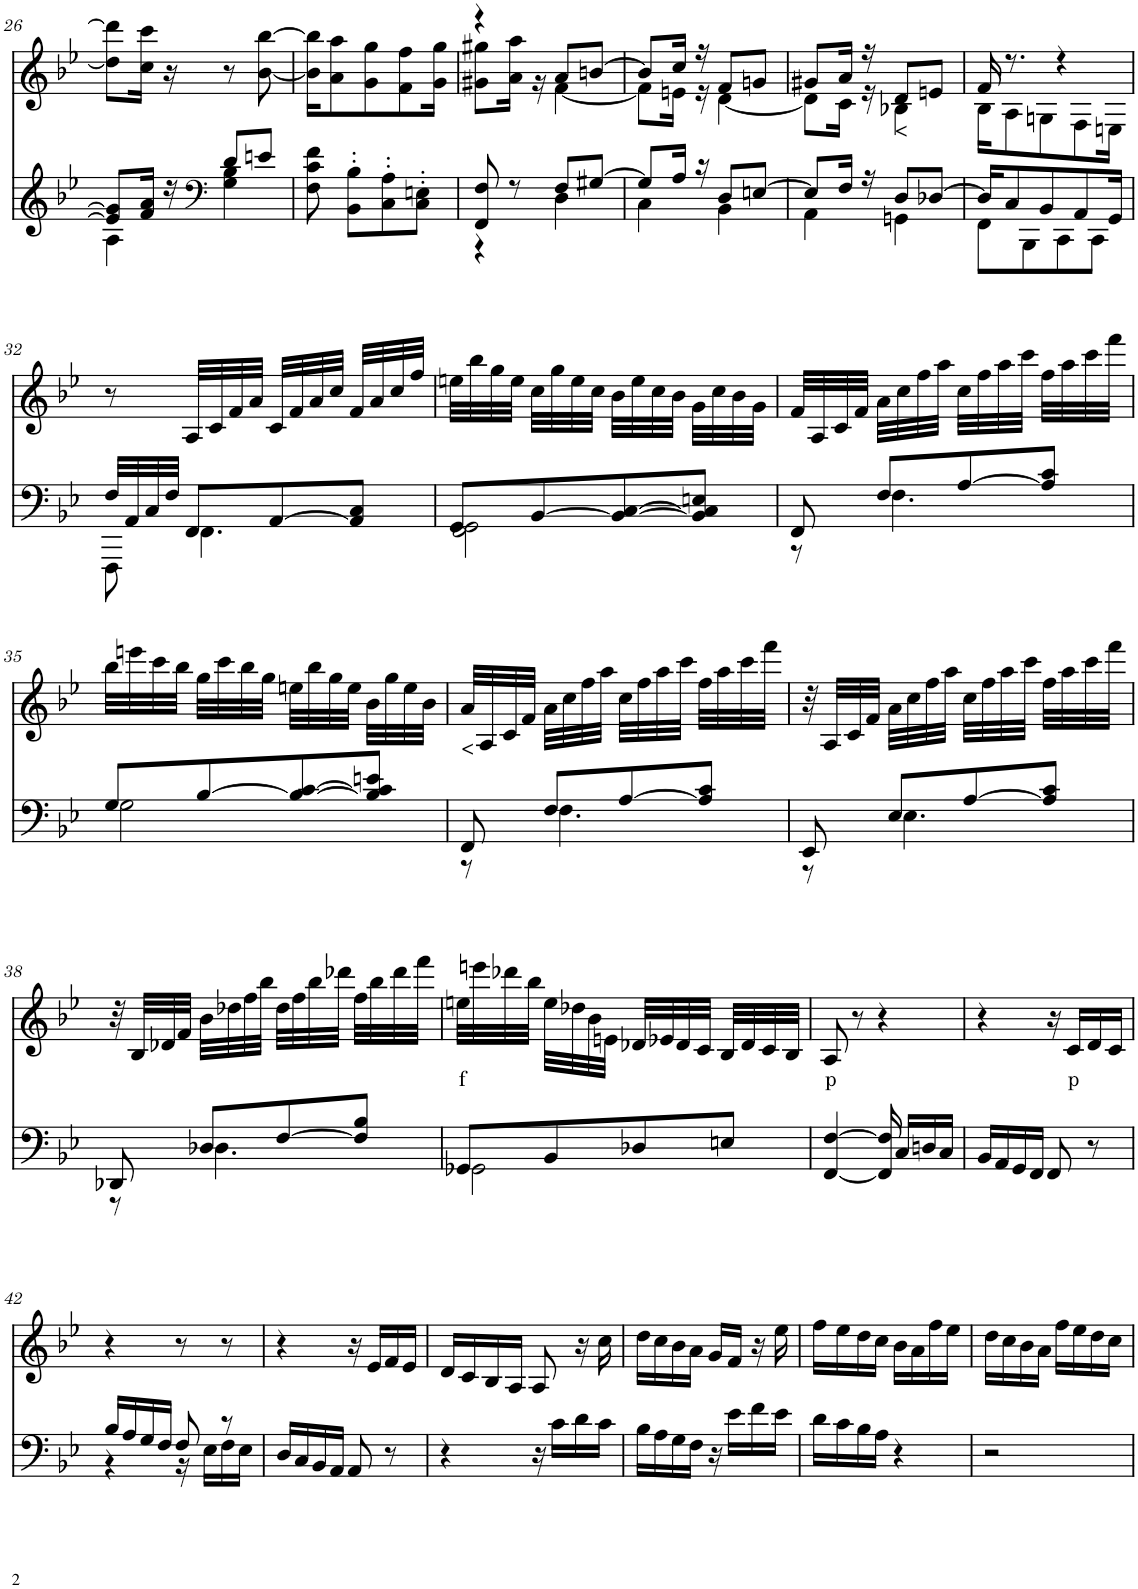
**kern	**kern	**text
*part2	*part1	*part1
*staff2	*staff1	*staff1
*I"Piano	*I"Piano	*
*I'Pno	*I'Pno	*
!!LO:PB:g=z
*clefG2	*clefG2	*
*k[b-e-]	*k[b-e-]	*
*B-:	*B-:	*
*M2/4	*M2/4	*
=26	=26	=26
*^	*	*
8e/] 8g/]L	4A\	8dd\] 8ddd\]L	.
16f/ 16a/Jk	.	16cc\ 16ccc\Jk	.
16r	.	16r	.
*clefF4	*	*	*
8d/L	4G\ 4B-\	8r	.
8en/J	.	[8b-\ [8bb-\	.
*v	*v	*	*
=27	=27	=27
8F\ 8c\ 8f\	16b-\] 16bb-\]KL	.
.	8a\ 8aa\	.
8BB-\' 8B-\'L	.	.
.	8g\ 8gg\	.
8C\' 8A\'	.	.
.	8f\ 8ff\	.
8C\' 8En\'J	.	.
.	16g\ 16gg\Jk	.
=28	=28	=28
*^	*^	*
8FF/ 8F/	4r	4r	8g#X\ 8gg#X\L	.
8r	.	.	16a\ 16aa\Jk	.
.	.	.	16r	.
8F/L	4D\	8a/L	[4f\	.
[8G#X/J	.	[8bn/J	.	.
=29	=29	=29	=29	=29
8G#/L]	4C\	8b/L]	8f\L]	.
16A/Jk	.	16cc/Jk	16en\Jk	.
16r	.	16r	16r	.
8D/L	4BB-\	8f/L	[4d\	.
[8En/J	.	8gn/J	.	.
=30	=30	=30	=30	=30
8E/L]	4AA\	8g#X/L	8d\L]	.
16F/Jk	.	16a/Jk	16c\Jk	.
16r	.	16r	16r	.
!	!	!	!	!LO:LY:b
8D/L	4GGn\	8d/L	4B-X\	<
[8D-X/J	.	8en/J	.	.
=31	=31	=31	=31	=31
16D-/KL]	8FF\L	16f/	16B-\KL	.
8C/	.	8.r	8A\	.
.	8BBB-\	.	.	.
8BB-/	.	.	8Gn\	.
.	8CC\	4r	.	.
8AA/	.	.	8F\	.
.	8CC\J	.	.	.
16GG/Jk	.	.	16En\Jk	.
*	*	*v	*v	*
!!LO:LB:g=z
=32	=32	=32	=32
32F/LLL	8FFF\	8r	.
32AA/	.	.	.
32C/	.	.	.
32F/JJJ	.	.	.
8FF/L	4.FF\	32A/LLL	.
.	.	32c/	.
.	.	32f/	.
.	.	32a/JJJ	.
[8AA/	.	32c/LLL	.
.	.	32f/	.
.	.	32a/	.
.	.	32cc/JJJ	.
8AA/] 8C/J	.	32f/LLL	.
.	.	32a/	.
.	.	32cc/	.
.	.	32ff/JJJ	.
=33	=33	=33	=33
8GG/L	2FF\ 2GG\	32een\LLL	.
.	.	32bb-\	.
.	.	32gg\	.
.	.	32ee\JJJ	.
[8BB-/	.	32cc\LLL	.
.	.	32gg\	.
.	.	32ee\	.
.	.	32cc\JJJ	.
8BB-/_ [8C/	.	32b-\LLL	.
.	.	32ee\	.
.	.	32cc\	.
.	.	32b-\JJJ	.
8BB-/] 8C/] 8En/J	.	32g\LLL	.
.	.	32cc\	.
.	.	32b-\	.
.	.	32g\JJJ	.
=34	=34	=34	=34
8FF/	8r	32f/LLL	.
.	.	32A/	.
.	.	32c/	.
.	.	32f/JJJ	.
8F/L	4.F\	32a\LLL	.
.	.	32cc\	.
.	.	32ff\	.
.	.	32aa\JJJ	.
[8A/	.	32cc\LLL	.
.	.	32ff\	.
.	.	32aa\	.
.	.	32ccc\JJJ	.
8A/] 8c/J	.	32ff\LLL	.
.	.	32aa\	.
.	.	32ccc\	.
.	.	32fff\JJJ	.
!!LO:LB:g=z
=35	=35	=35	=35
8G/L	2G\	32bb-\LLL	.
.	.	32eeen\	.
.	.	32ccc\	.
.	.	32bb-\JJJ	.
[8B-/	.	32gg\LLL	.
.	.	32ccc\	.
.	.	32bb-\	.
.	.	32gg\JJJ	.
8B-/_ [8c/	.	32een\LLL	.
.	.	32bb-\	.
.	.	32gg\	.
.	.	32ee\JJJ	.
8B-/] 8c/] 8en/J	.	32b-\LLL	.
.	.	32gg\	.
.	.	32ee\	.
.	.	32b-\JJJ	.
=36	=36	=36	=36
!	!	!	!LO:LY:b
8FF/	8r	32a/LLL	<
.	.	32A/	.
.	.	32c/	.
.	.	32f/JJJ	.
8F/L	4.F\	32a\LLL	.
.	.	32cc\	.
.	.	32ff\	.
.	.	32aa\JJJ	.
[8A/	.	32cc\LLL	.
.	.	32ff\	.
.	.	32aa\	.
.	.	32ccc\JJJ	.
8A/] 8c/J	.	32ff\LLL	.
.	.	32aa\	.
.	.	32ccc\	.
.	.	32fff\JJJ	.
=37	=37	=37	=37
8EE-/	8r	32r	.
.	.	32A/LLL	.
.	.	32c/	.
.	.	32f/JJJ	.
8E-/L	4.E-\	32a\LLL	.
.	.	32cc\	.
.	.	32ff\	.
.	.	32aa\JJJ	.
[8A/	.	32cc\LLL	.
.	.	32ff\	.
.	.	32aa\	.
.	.	32ccc\JJJ	.
8A/] 8c/J	.	32ff\LLL	.
.	.	32aa\	.
.	.	32ccc\	.
.	.	32fff\JJJ	.
!!LO:LB:g=z
=38	=38	=38	=38
8DD-X/	8r	32r	.
.	.	32B-/LLL	.
.	.	32d-X/	.
.	.	32f/JJJ	.
8D-X/L	4.D-\	32b-\LLL	.
.	.	32dd-X\	.
.	.	32ff\	.
.	.	32bb-\JJJ	.
[8F/	.	32dd-\LLL	.
.	.	32ff\	.
.	.	32bb-\	.
.	.	32ddd-X\JJJ	.
8F/] 8B-/J	.	32ff\LLL	.
.	.	32bb-\	.
.	.	32ddd-\	.
.	.	32fff\JJJ	.
=39	=39	=39	=39
!	!	!	!LO:LY:b
8GG-X/L	2GG-\	32een\LLL	f
.	.	32eeen\	.
.	.	32ddd-X\	.
.	.	32bb-\JJJ	.
8BB-/	.	32ee\LLL	.
.	.	32dd-X\	.
.	.	32b-\	.
.	.	32en\JJJ	.
8D-X/	.	32d-X/LLL	.
.	.	32e-X/	.
.	.	32d-/	.
.	.	32c/JJJ	.
8En/J	.	32B-/LLL	.
.	.	32d-/	.
.	.	32c/	.
.	.	32B-/JJJ	.
*v	*v	*	*
=40	=40	=40
!	!	!LO:LY:b
[4FF/ [4F/	8A/	p
.	8r	.
16FF/] 16F/]	4r	.
16C/LL	.	.
16Dn/	.	.
16C/JJ	.	.
=41	=41	=41
16BB-/LL	4r	.
16AA/	.	.
16GG/	.	.
16FF/JJ	.	.
8FF/	16r	.
!	!	!LO:LY:b
.	16c/LL	p
8r	16d/	.
.	16c/JJ	.
!!LO:LB:g=z
=42	=42	=42
*^	*	*
16B-/LL	4r	4r	.
16A/	.	.	.
16G/	.	.	.
16F/JJ	.	.	.
8F/	16r	8r	.
.	16E-\LL	.	.
8r	16F\	8r	.
.	16E-\JJ	.	.
*v	*v	*	*
=43	=43	=43
16D/LL	4r	.
16C/	.	.
16BB-/	.	.
16AA/JJ	.	.
8AA/	16r	.
.	16e-/LL	.
8r	16f/	.
.	16e-/JJ	.
=44	=44	=44
4r	16d/LL	.
.	16c/	.
.	16B-/	.
.	16A/JJ	.
16r	8A/	.
16c\LL	.	.
16d\	16r	.
16c\JJ	16cc\	.
=45	=45	=45
16B-\LL	16dd\LL	.
16A\	16cc\	.
16G\	16b-\	.
16F\JJ	16a\JJ	.
16r	16g/LL	.
16e-\LL	16f/JJ	.
16f\	16r	.
16e-\JJ	16ee-\	.
=46	=46	=46
16d\LL	16ff\LL	.
16c\	16ee-\	.
16B-\	16dd\	.
16A\JJ	16cc\JJ	.
4r	16b-\LL	.
.	16a\	.
.	16ff\	.
.	16ee-\JJ	.
=47	=47	=47
2r	16dd\LL	.
.	16cc\	.
.	16b-\	.
.	16a\JJ	.
.	16ff\LL	.
.	16ee-\	.
.	16dd\	.
.	16cc\JJ	.
=	=	=
*-	*-	*-
